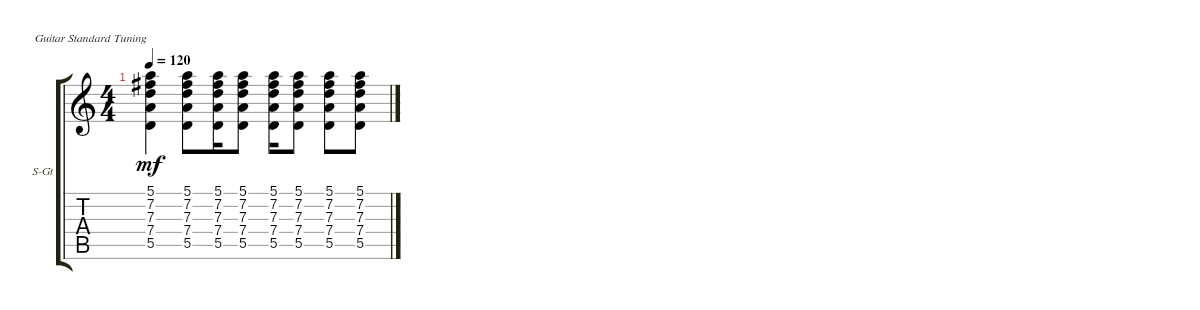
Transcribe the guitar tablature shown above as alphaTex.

\defaultSystemsLayout 4
\bracketExtendMode groupsimilarinstruments
\firstSystemTrackNameOrientation horizontal
\otherSystemsTrackNameOrientation horizontal
\track ("Steel Guitar" "S-Gt") {instrument acousticguitarsteel}
\staff {score tabs}
\tuning (E4 B3 G3 D3 A2 E2)
\ts (4 4)
\tempo 120
\clef g2
\ks c
(5.5 7.4 7.3 7.2 5.1).4{dy mf} (5.5 7.4 7.3 7.2 5.1).8 (5.5 7.4 7.3 7.2 5.1).16 (5.5 7.4 7.3 7.2 5.1).8 (5.5 7.4 7.3 7.2 5.1).16 (5.5 7.4 7.3 7.2 5.1).8 (5.5 7.4 7.3 7.2 5.1).8 (5.5 7.4 7.3 7.2 5.1).8
